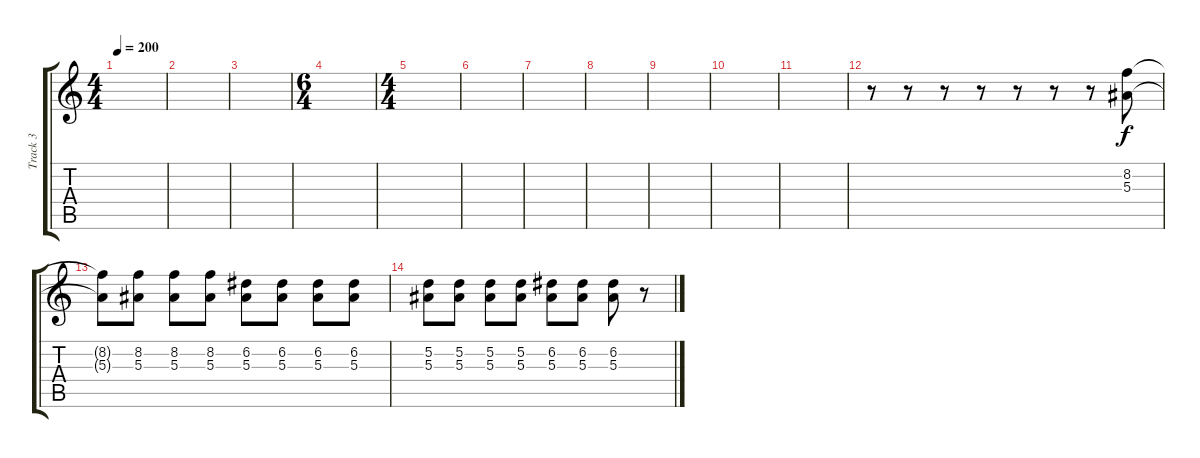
\track ("Track 3" "Track 3") {instrument distortionguitar}
\staff {score tabs}
\tuning (D4 A3 F3 C3 G2 C2) {hide}
\ts (4 4)
\tempo 200
\clef g2
\ks c
|
|
|
\ts (6 4)
|
\ts (4 4)
|
|
|
|
|
|
|
r.8 r.8 r.8 r.8 r.8 r.8 r.8 (8.2 5.3).8 |
(8.2{t} 5.3{t}).8 (8.2 5.3).8 (8.2 5.3).8 (8.2 5.3).8 (6.2 5.3).8 (6.2 5.3).8 (6.2 5.3).8 (6.2 5.3).8 |
(5.2 5.3).8 (5.2 5.3).8 (5.2 5.3).8 (5.2 5.3).8 (6.2 5.3).8 (6.2 5.3).8 (6.2 5.3).8 r.8
